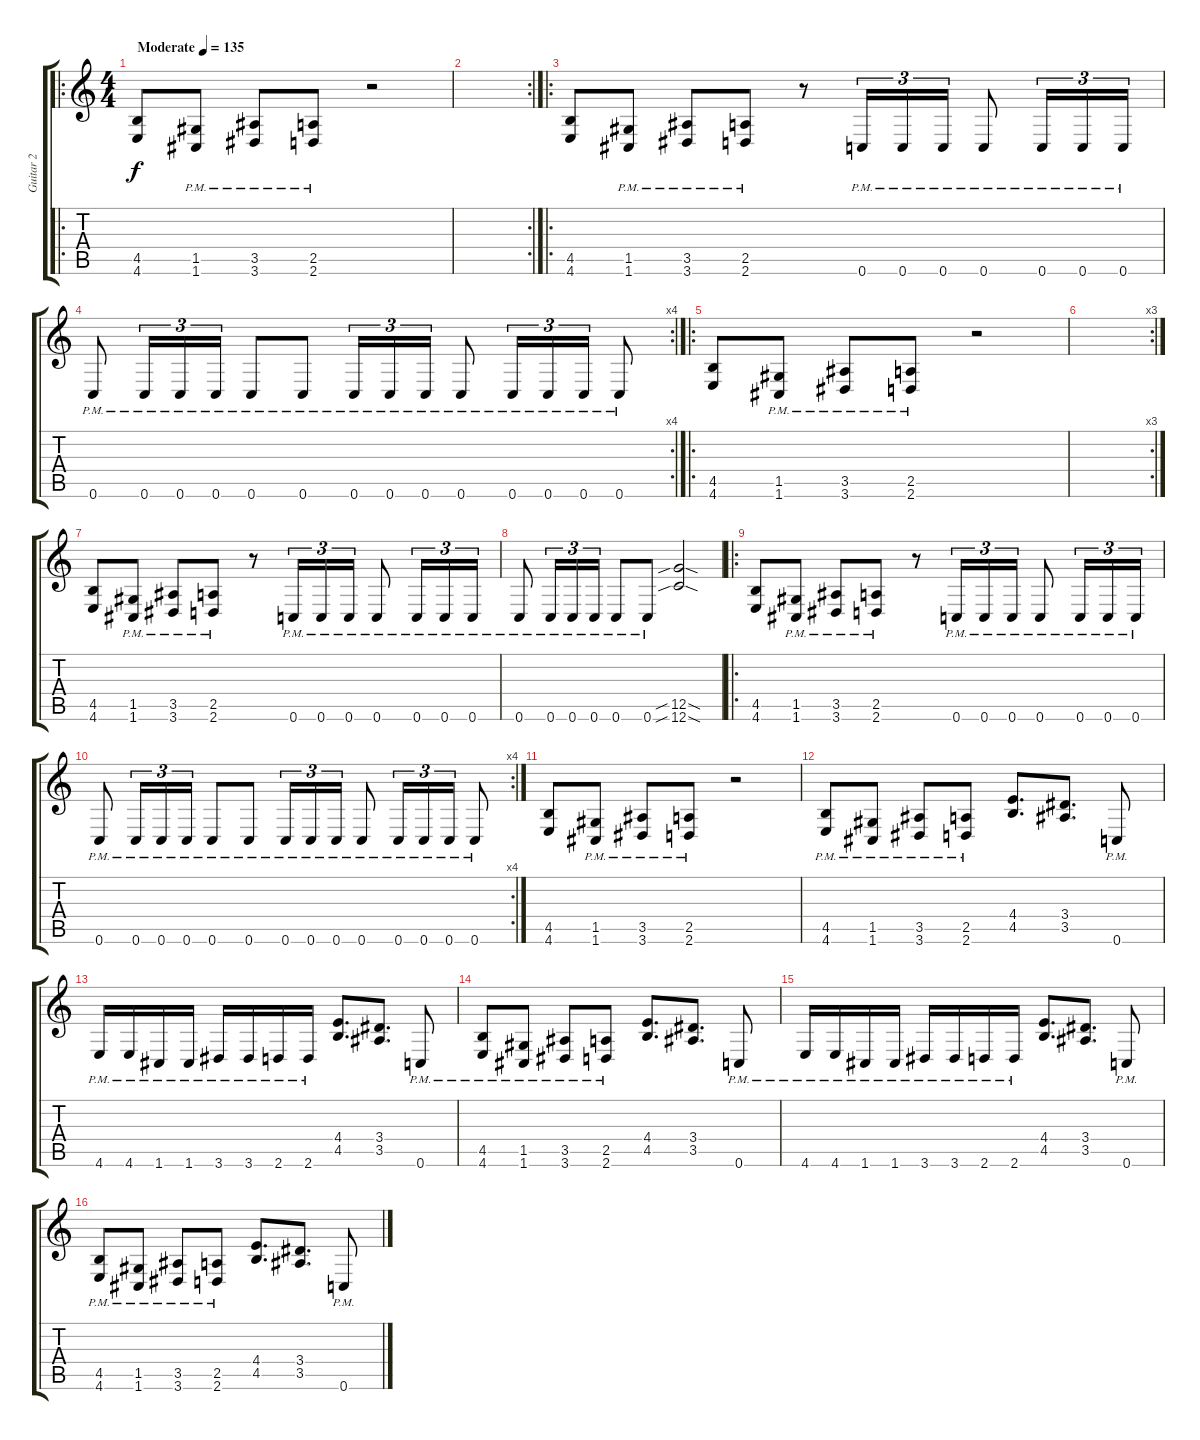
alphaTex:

\track ("Guitar 2" "Guitar 2") {instrument distortionguitar}
\staff {score tabs}
\tuning (D4 A3 F3 C3 G2 C2) {hide}
\ro
\ts (4 4)
\tempo (135 "Moderate")
\clef g2
\ks c
(4.5 4.6).8{dy f instrument distortionguitar} (1.5{pm} 1.6{pm}).8 (3.5{pm} 3.6{pm}).8 (2.5{pm} 2.6{pm}).8 r.2 |
\rc 2
|
\ro
(4.5 4.6).8 (1.5{pm} 1.6{pm}).8 (3.5{pm} 3.6{pm}).8 (2.5{pm} 2.6{pm}).8 r.8 0.6{pm}.16{tu (3 2)} 0.6{pm}.16{tu (3 2)} 0.6{pm}.16{tu (3 2)} 0.6{pm}.8 0.6{pm}.16{tu (3 2)} 0.6{pm}.16{tu (3 2)} 0.6{pm}.16{tu (3 2)} |
\rc 4
0.6{pm}.8 0.6{pm}.16{tu (3 2)} 0.6{pm}.16{tu (3 2)} 0.6{pm}.16{tu (3 2)} 0.6{pm}.8 0.6{pm}.8 0.6{pm}.16{tu (3 2)} 0.6{pm}.16{tu (3 2)} 0.6{pm}.16{tu (3 2)} 0.6{pm}.8 0.6{pm}.16{tu (3 2)} 0.6{pm}.16{tu (3 2)} 0.6{pm}.16{tu (3 2)} 0.6{pm}.8 |
\ro
(4.5 4.6).8 (1.5{pm} 1.6{pm}).8 (3.5{pm} 3.6{pm}).8 (2.5{pm} 2.6{pm}).8 r.2 |
\rc 3
|
(4.5 4.6).8 (1.5{pm} 1.6{pm}).8 (3.5{pm} 3.6{pm}).8 (2.5{pm} 2.6{pm}).8 r.8 0.6{pm}.16{tu (3 2)} 0.6{pm}.16{tu (3 2)} 0.6{pm}.16{tu (3 2)} 0.6{pm}.8 0.6{pm}.16{tu (3 2)} 0.6{pm}.16{tu (3 2)} 0.6{pm}.16{tu (3 2)} |
0.6{pm}.8 0.6{pm}.16{tu (3 2)} 0.6{pm}.16{tu (3 2)} 0.6{pm}.16{tu (3 2)} 0.6{pm}.8 0.6{pm}.8 (12.5{sib sod} 12.6{sib sod}).2 |
\ro
(4.5 4.6).8 (1.5{pm} 1.6{pm}).8 (3.5{pm} 3.6{pm}).8 (2.5{pm} 2.6{pm}).8 r.8 0.6{pm}.16{tu (3 2)} 0.6{pm}.16{tu (3 2)} 0.6{pm}.16{tu (3 2)} 0.6{pm}.8 0.6{pm}.16{tu (3 2)} 0.6{pm}.16{tu (3 2)} 0.6{pm}.16{tu (3 2)} |
\rc 4
0.6{pm}.8 0.6{pm}.16{tu (3 2)} 0.6{pm}.16{tu (3 2)} 0.6{pm}.16{tu (3 2)} 0.6{pm}.8 0.6{pm}.8 0.6{pm}.16{tu (3 2)} 0.6{pm}.16{tu (3 2)} 0.6{pm}.16{tu (3 2)} 0.6{pm}.8 0.6{pm}.16{tu (3 2)} 0.6{pm}.16{tu (3 2)} 0.6{pm}.16{tu (3 2)} 0.6{pm}.8 |
(4.5 4.6).8 (1.5{pm} 1.6{pm}).8 (3.5{pm} 3.6{pm}).8 (2.5{pm} 2.6{pm}).8 r.2 |
(4.5{pm} 4.6{pm}).8 (1.5{pm} 1.6{pm}).8 (3.5{pm} 3.6{pm}).8 (2.5{pm} 2.6{pm}).8 (4.4 4.5).8{d} (3.4 3.5).8{d} 0.6{pm}.8 |
4.6{pm}.16 4.6{pm}.16 1.6{pm}.16 1.6{pm}.16 3.6{pm}.16 3.6{pm}.16 2.6{pm}.16 2.6{pm}.16 (4.4 4.5).8{d} (3.4 3.5).8{d} 0.6{pm}.8 |
(4.5{pm} 4.6{pm}).8 (1.5{pm} 1.6{pm}).8 (3.5{pm} 3.6{pm}).8 (2.5{pm} 2.6{pm}).8 (4.4 4.5).8{d} (3.4 3.5).8{d} 0.6{pm}.8 |
4.6{pm}.16 4.6{pm}.16 1.6{pm}.16 1.6{pm}.16 3.6{pm}.16 3.6{pm}.16 2.6{pm}.16 2.6{pm}.16 (4.4 4.5).8{d} (3.4 3.5).8{d} 0.6{pm}.8 |
(4.5{pm} 4.6{pm}).8 (1.5{pm} 1.6{pm}).8 (3.5{pm} 3.6{pm}).8 (2.5{pm} 2.6{pm}).8 (4.4 4.5).8{d} (3.4 3.5).8{d} 0.6{pm}.8
